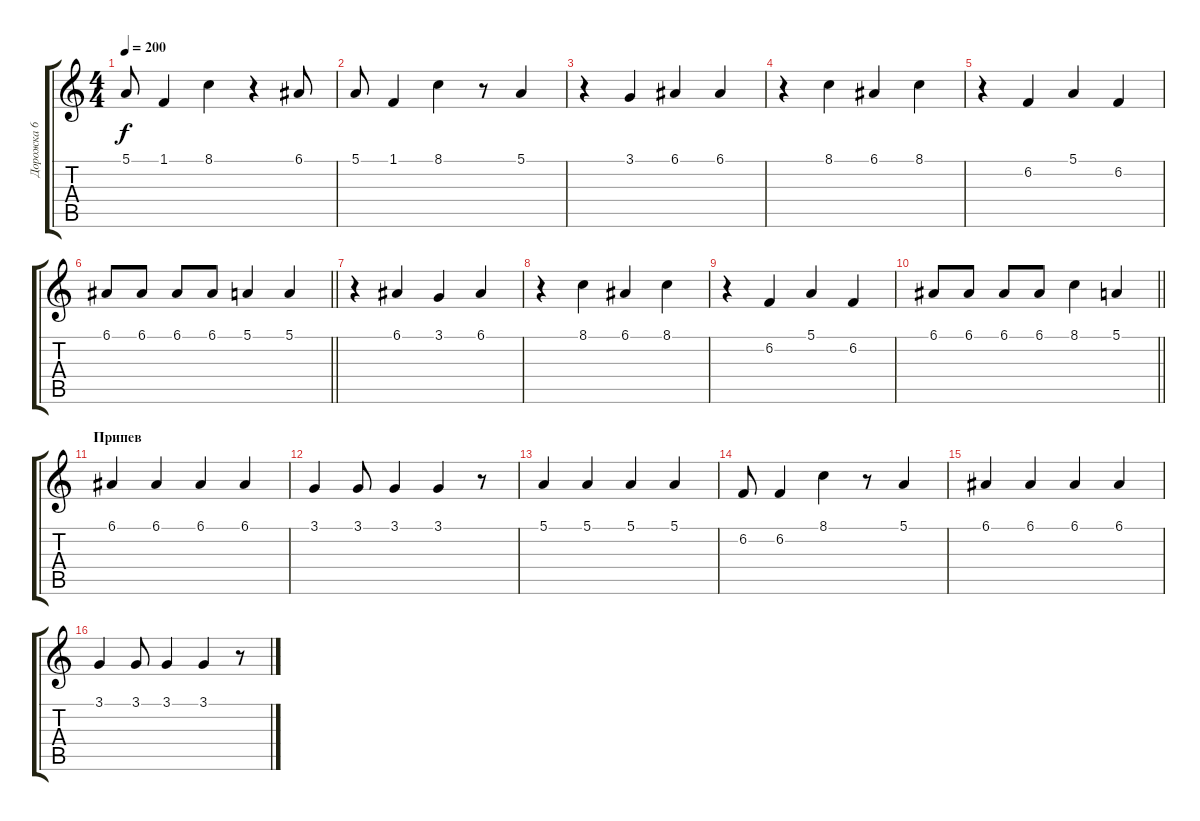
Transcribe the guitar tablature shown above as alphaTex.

\track ("Дорожка 6" "Дорожка 6") {instrument violin}
\staff {score tabs}
\tuning (E4 B3 G3 D3 A2 E2) {hide}
\ts (4 4)
\tempo 200
\clef g2
\ks c
5.1.8{dy f} 1.1.4 8.1.4 r.4 6.1.8 |
5.1.8 1.1.4 8.1.4 r.8 5.1.4 |
r.4 3.1.4 6.1.4 6.1.4 |
r.4 8.1.4 6.1.4 8.1.4 |
r.4 6.2.4 5.1.4 6.2.4 |
\barLineRight lightlight
6.1.8 6.1.8 6.1.8 6.1.8 5.1.4 5.1.4 |
r.4 6.1.4 3.1.4 6.1.4 |
r.4 8.1.4 6.1.4 8.1.4 |
r.4 6.2.4 5.1.4 6.2.4 |
\barLineRight lightlight
6.1.8 6.1.8 6.1.8 6.1.8 8.1.4 5.1.4 |
\section ("" "Припев")
6.1.4 6.1.4 6.1.4 6.1.4 |
3.1.4 3.1.8 3.1.4 3.1.4 r.8 |
5.1.4 5.1.4 5.1.4 5.1.4 |
6.2.8 6.2.4 8.1.4 r.8 5.1.4 |
6.1.4 6.1.4 6.1.4 6.1.4 |
3.1.4 3.1.8 3.1.4 3.1.4 r.8
